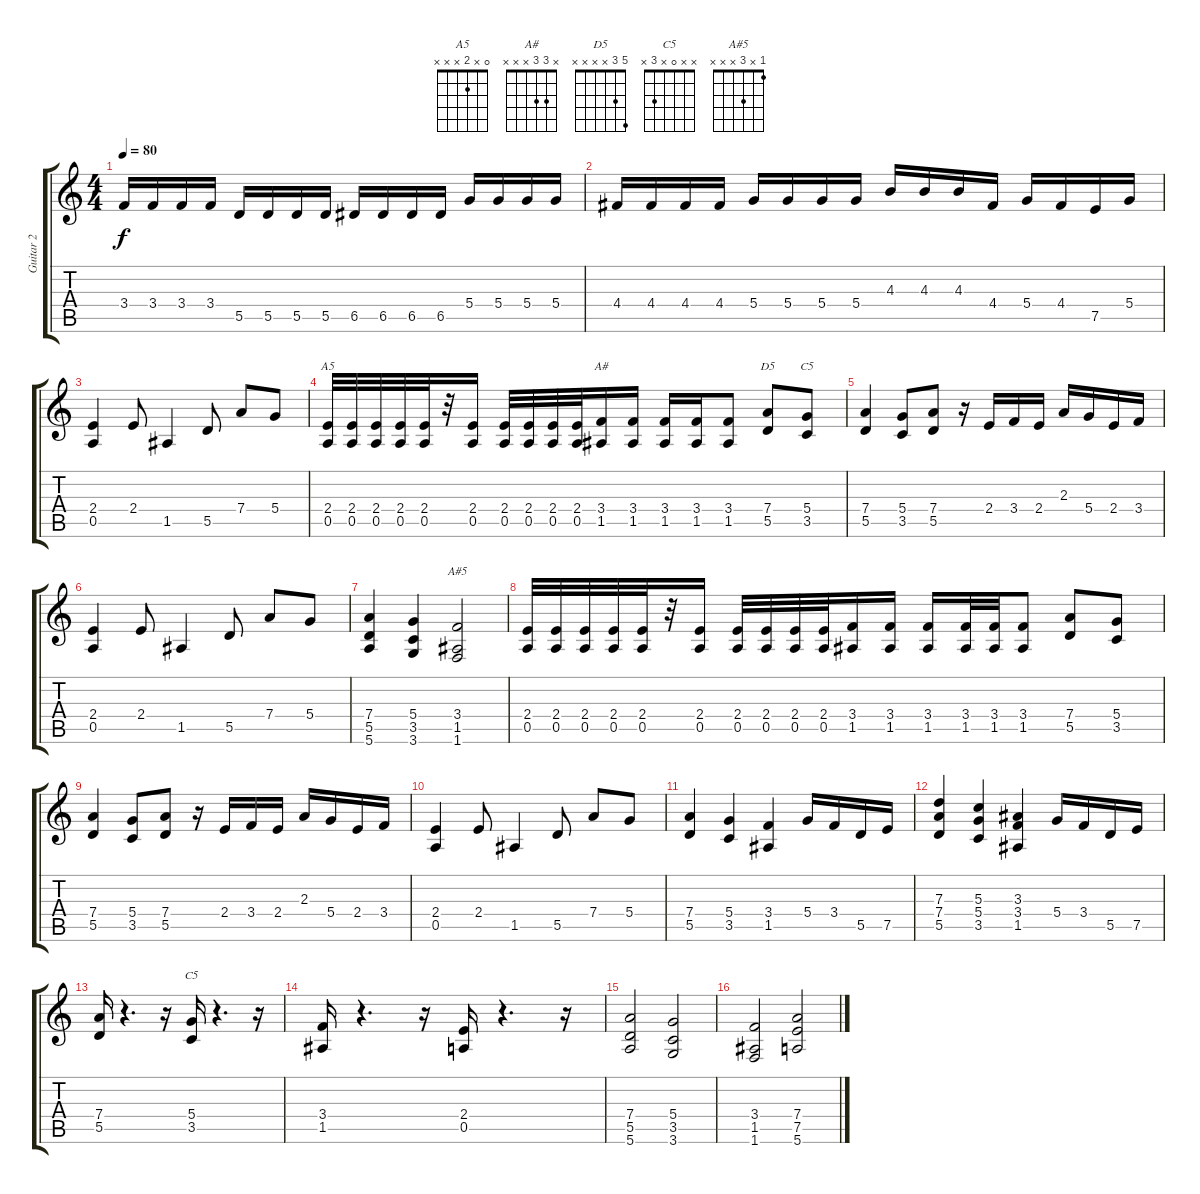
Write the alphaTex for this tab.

\track ("Guitar 2" "Guitar 2") {instrument overdrivenguitar}
\staff {score tabs}
\tuning (E4 B3 G3 D3 A2 E2) {hide}
\chord ("A5" 0 x 2 x x x)
\chord ("A#" x 3 3 x x x)
\chord ("D5" 5 3 x x x x)
\chord ("C5" 3 x 5 x x x)
\chord ("A#5" 1 x 3 x x x)
\chord ("C5" x x 0 x 3 x)
\ts (4 4)
\tempo 80
\clef g2
\ks c
3.4.16{dy f} 3.4.16 3.4.16 3.4.16 5.5.16 5.5.16 5.5.16 5.5.16 6.5.16 6.5.16 6.5.16 6.5.16 5.4.16 5.4.16 5.4.16 5.4.16 |
4.4.16 4.4.16 4.4.16 4.4.16 5.4.16 5.4.16 5.4.16 5.4.16 4.3.16 4.3.16 4.3.16 4.4.16 5.4.16 4.4.16 7.5.16 5.4.16 |
(2.4 0.5).4 2.4.8 1.5.4 5.5.8 7.4.8 5.4.8 |
(2.4 0.5).32{ch "A5"} (2.4 0.5).32 (2.4 0.5).32 (2.4 0.5).32 (2.4 0.5).32 r.32 (2.4 0.5).16 (2.4 0.5).32 (2.4 0.5).32 (2.4 0.5).32 (2.4 0.5).32 (3.4 1.5).16{ch "A#"} (3.4 1.5).16 (3.4 1.5).16 (3.4 1.5).16 (3.4 1.5).8 (7.4 5.5).8{ch "D5"} (5.4 3.5).8{ch "C5"} |
(7.4 5.5).4 (5.4 3.5).8 (7.4 5.5).8 r.16 2.4.16 3.4.16 2.4.16 2.3.16 5.4.16 2.4.16 3.4.16 |
(2.4 0.5).4 2.4.8 1.5.4 5.5.8 7.4.8 5.4.8 |
(7.4 5.5 5.6).4 (5.4 3.5 3.6).4 (3.4 1.5 1.6).2{ch "A#5"} |
(2.4 0.5).32 (2.4 0.5).32 (2.4 0.5).32 (2.4 0.5).32 (2.4 0.5).32 r.32 (2.4 0.5).16 (2.4 0.5).32 (2.4 0.5).32 (2.4 0.5).32 (2.4 0.5).32 (3.4 1.5).16 (3.4 1.5).16 (3.4 1.5).16 (3.4 1.5).32 (3.4 1.5).32 (3.4 1.5).8 (7.4 5.5).8 (5.4 3.5).8 |
(7.4 5.5).4 (5.4 3.5).8 (7.4 5.5).8 r.16 2.4.16 3.4.16 2.4.16 2.3.16 5.4.16 2.4.16 3.4.16 |
(2.4 0.5).4 2.4.8 1.5.4 5.5.8 7.4.8 5.4.8 |
(7.4 5.5).4 (5.4 3.5).4 (3.4 1.5).4 5.4.16 3.4.16 5.5.16 7.5.16 |
(7.3 7.4 5.5).4 (5.3 5.4 3.5).4 (3.3 3.4 1.5).4 5.4.16 3.4.16 5.5.16 7.5.16 |
(7.4 5.5).16 r.4{d} r.16 (5.4 3.5).16{ch "C5"} r.4{d} r.16 |
(3.4 1.5).16 r.4{d} r.16 (2.4 0.5).16 r.4{d} r.16 |
(7.4 5.5 5.6).2 (5.4 3.5 3.6).2 |
(3.4 1.5 1.6).2 (7.4 7.5 5.6).2
